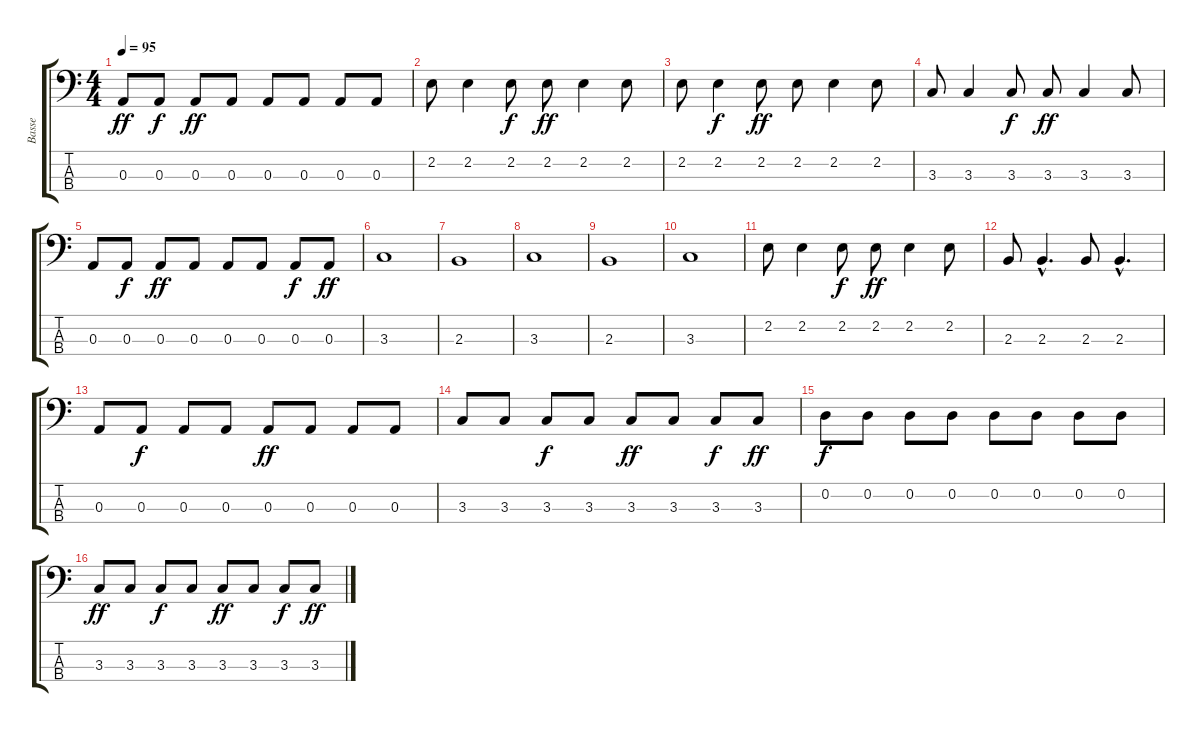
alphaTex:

\track ("Basse" "Basse") {instrument electricbassfinger}
\staff {score tabs}
\tuning (G2 D2 A1 E1) {hide}
\ts (4 4)
\tempo 95
\clef f4
\ks c
0.3.8{dy ff} 0.3.8{dy f} 0.3.8{dy ff} 0.3.8 0.3.8 0.3.8 0.3.8 0.3.8 |
2.2.8 2.2.4 2.2.8{dy f} 2.2.8{dy ff} 2.2.4 2.2.8 |
2.2.8 2.2.4{dy f} 2.2.8{dy ff} 2.2.8 2.2.4 2.2.8 |
3.3.8 3.3.4 3.3.8{dy f} 3.3.8{dy ff} 3.3.4 3.3.8 |
0.3.8 0.3.8{dy f} 0.3.8{dy ff} 0.3.8 0.3.8 0.3.8 0.3.8{dy f} 0.3.8{dy ff} |
3.3.1 |
2.3.1 |
3.3.1 |
2.3.1 |
3.3.1 |
2.2.8 2.2.4 2.2.8{dy f} 2.2.8{dy ff} 2.2.4 2.2.8 |
2.3.8 2.3{hac}.4{d} 2.3.8 2.3{hac}.4{d} |
0.3.8 0.3.8{dy f} 0.3.8 0.3.8 0.3.8{dy ff} 0.3.8 0.3.8 0.3.8 |
3.3.8 3.3.8 3.3.8{dy f} 3.3.8 3.3.8{dy ff} 3.3.8 3.3.8{dy f} 3.3.8{dy ff} |
0.2.8{dy f} 0.2.8 0.2.8 0.2.8 0.2.8 0.2.8 0.2.8 0.2.8 |
3.3.8{dy ff} 3.3.8 3.3.8{dy f} 3.3.8 3.3.8{dy ff} 3.3.8 3.3.8{dy f} 3.3.8{dy ff}
